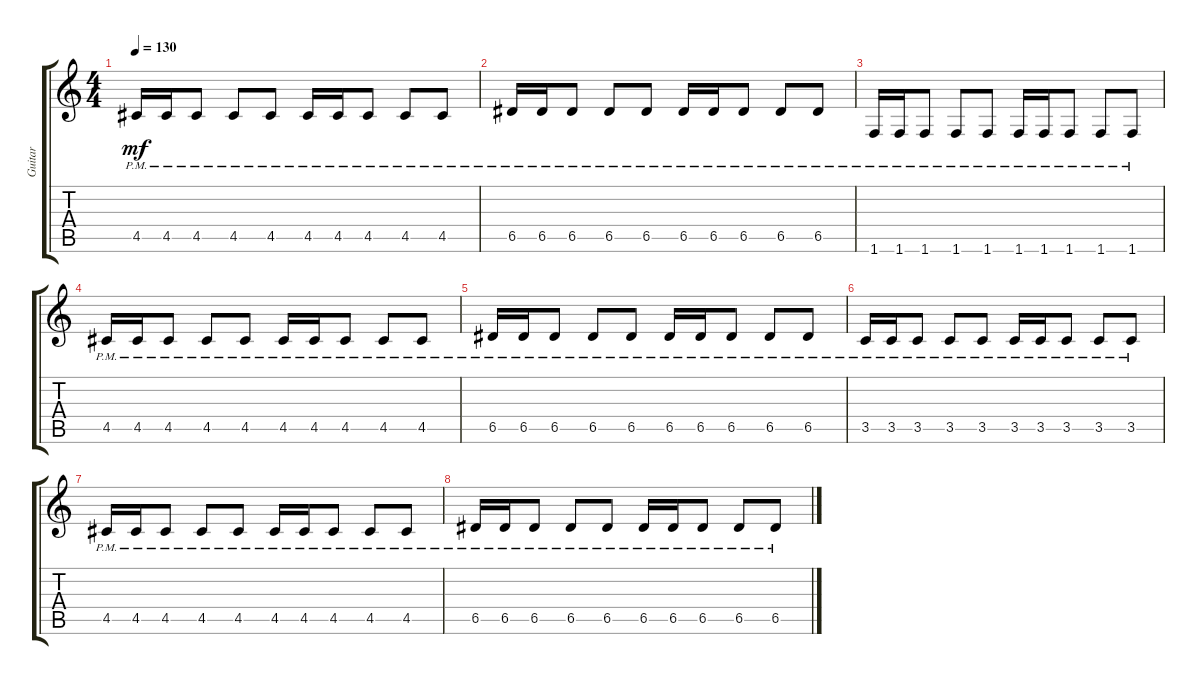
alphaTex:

\track ("Guitar" "Guitar") {instrument electricguitarclean}
\staff {score tabs}
\tuning (E4 B3 G3 D3 A2 E2) {hide}
\ts (4 4)
\tempo 130
\clef g2
\ks c
4.5{pm}.16{dy mf} 4.5{pm}.16 4.5{pm}.8 4.5{pm}.8 4.5{pm}.8 4.5{pm}.16 4.5{pm}.16 4.5{pm}.8 4.5{pm}.8 4.5{pm}.8 |
6.5{pm}.16 6.5{pm}.16 6.5{pm}.8 6.5{pm}.8 6.5{pm}.8 6.5{pm}.16 6.5{pm}.16 6.5{pm}.8 6.5{pm}.8 6.5{pm}.8 |
1.6{pm}.16 1.6{pm}.16 1.6{pm}.8 1.6{pm}.8 1.6{pm}.8 1.6{pm}.16 1.6{pm}.16 1.6{pm}.8 1.6{pm}.8 1.6{pm}.8 |
4.5{pm}.16 4.5{pm}.16 4.5{pm}.8 4.5{pm}.8 4.5{pm}.8 4.5{pm}.16 4.5{pm}.16 4.5{pm}.8 4.5{pm}.8 4.5{pm}.8 |
6.5{pm}.16 6.5{pm}.16 6.5{pm}.8 6.5{pm}.8 6.5{pm}.8 6.5{pm}.16 6.5{pm}.16 6.5{pm}.8 6.5{pm}.8 6.5{pm}.8 |
3.5{pm}.16 3.5{pm}.16 3.5{pm}.8 3.5{pm}.8 3.5{pm}.8 3.5{pm}.16 3.5{pm}.16 3.5{pm}.8 3.5{pm}.8 3.5{pm}.8 |
4.5{pm}.16 4.5{pm}.16 4.5{pm}.8 4.5{pm}.8 4.5{pm}.8 4.5{pm}.16 4.5{pm}.16 4.5{pm}.8 4.5{pm}.8 4.5{pm}.8 |
6.5{pm}.16{volume 0} 6.5{pm}.16 6.5{pm}.8 6.5{pm}.8 6.5{pm}.8 6.5{pm}.16 6.5{pm}.16 6.5{pm}.8 6.5{pm}.8 6.5{pm}.8
